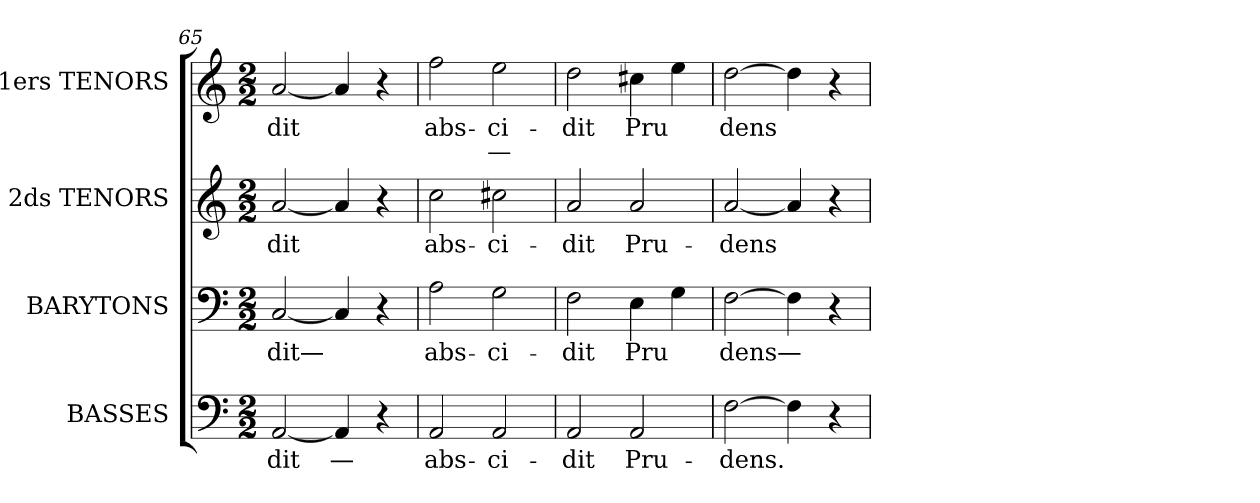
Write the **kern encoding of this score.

**kern	**text	**kern	**text	**kern	**text	**kern	**text	**text
*part4	*part4	*part3	*part3	*part2	*part2	*part1	*part1	*part1
*staff4	*staff4	*staff3	*staff3	*staff2	*staff2	*staff1	*staff1	*staff1
*I"BASSES	*	*I"BARYTONS	*	*I"2ds TENORS	*	*I"1ers TENORS	*	*
*I'BAS.	*	*I'BAR.	*	*	*	*	*	*
*clefF4	*	*clefF4	*	*clefG2	*	*clefG2	*	*
*k[]	*	*k[]	*	*k[]	*	*k[]	*	*
*M2/2	*	*M2/2	*	*M2/2	*	*M2/2	*	*
=65	=65	=65	=65	=65	=65	=65	=65	=65
[2AAi/	dit	[2Ci/	dit—	[2ai/	dit	[2ai/	dit	.
4AAi/]	—	4Ci/]	.	4ai/]	.	4ai/]	.	.
4r	.	4r	.	4r	.	4r	.	.
=66	=66	=66	=66	=66	=66	=66	=66	=66
2AAi/	abs-	2Ai\	abs-	2cci\	abs-	2ffi\	abs-	.
2AAi/	ci-	2Gi\	ci-	2cc#Xi\	ci-	2eei\	ci-	—
=67	=67	=67	=67	=67	=67	=67	=67	=67
2AAi/	dit	2Fi\	dit	2ai/	dit	2ddi\	dit	.
2AAi/	Pru-	4Ei\	Pru	2ai/	Pru-	4cc#Xi\	Pru	.
.	.	4Gi\	--	.	.	4eei\	--	.
=68	=68	=68	=68	=68	=68	=68	=68	=68
[2Fi\	dens.	[2Fi\	dens—	[2ai/	dens	[2ddi\	dens	.
4Fi\]	.	4Fi\]	.	4ai/]	.	4ddi\]	.	.
4r	.	4r	.	4r	.	4r	.	.
=	=	=	=	=	=	=	=	=
*-	*-	*-	*-	*-	*-	*-	*-	*-
